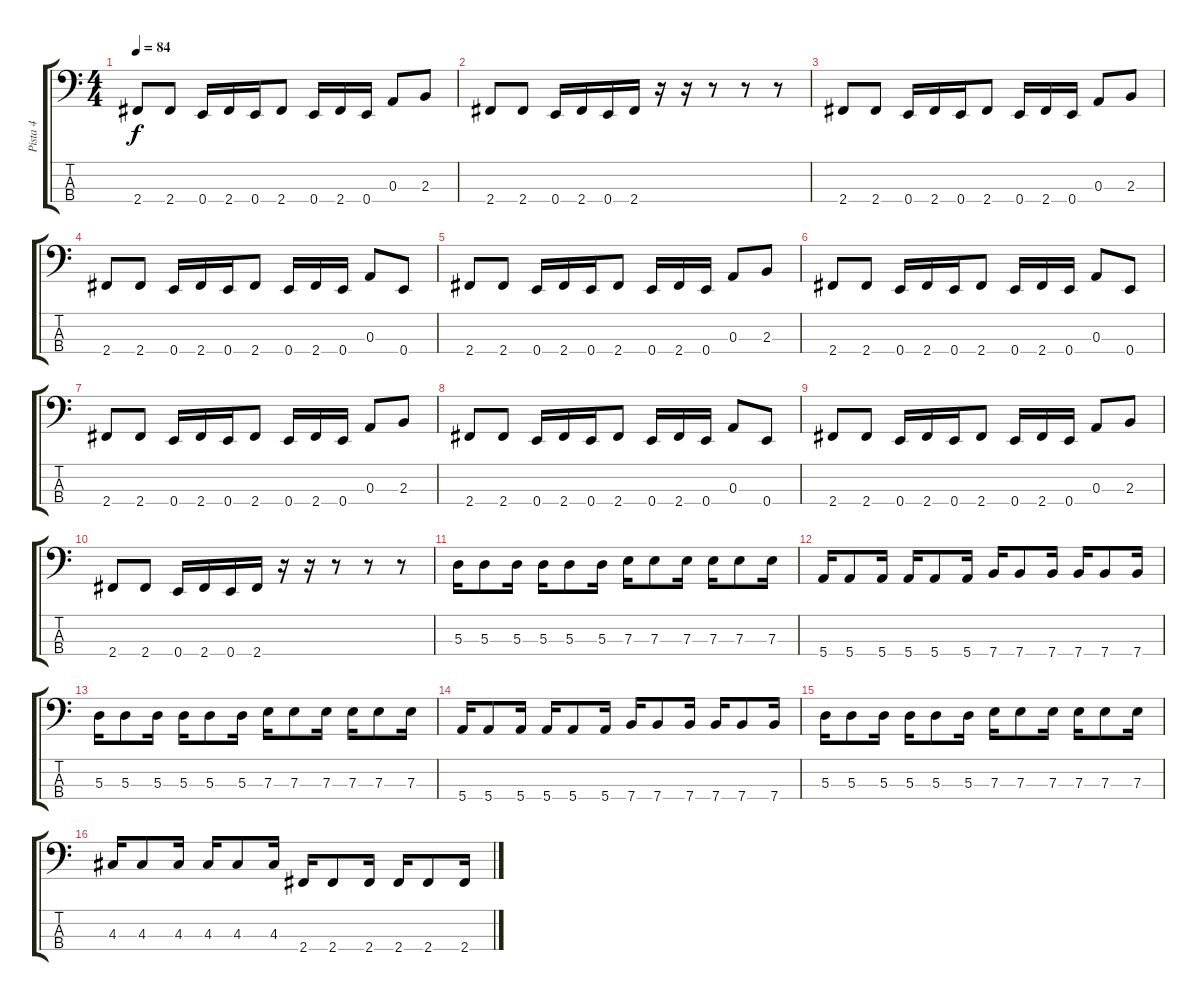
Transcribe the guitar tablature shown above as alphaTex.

\track ("Pista 4" "Pista 4") {instrument electricbassfinger}
\staff {score tabs}
\tuning (G2 D2 A1 E1) {hide}
\ts (4 4)
\tempo 84
\clef f4
\ks c
2.4.8{dy f} 2.4.8 0.4.16 2.4.16 0.4.16 2.4.8 0.4.16 2.4.16 0.4.16 0.3.8 2.3.8 |
2.4.8 2.4.8 0.4.16 2.4.16 0.4.16 2.4.16 r.16 r.16 r.8 r.8 r.8 |
2.4.8 2.4.8 0.4.16 2.4.16 0.4.16 2.4.8 0.4.16 2.4.16 0.4.16 0.3.8 2.3.8 |
2.4.8 2.4.8 0.4.16 2.4.16 0.4.16 2.4.8 0.4.16 2.4.16 0.4.16 0.3.8 0.4.8 |
2.4.8 2.4.8 0.4.16 2.4.16 0.4.16 2.4.8 0.4.16 2.4.16 0.4.16 0.3.8 2.3.8 |
2.4.8 2.4.8 0.4.16 2.4.16 0.4.16 2.4.8 0.4.16 2.4.16 0.4.16 0.3.8 0.4.8 |
2.4.8 2.4.8 0.4.16 2.4.16 0.4.16 2.4.8 0.4.16 2.4.16 0.4.16 0.3.8 2.3.8 |
2.4.8 2.4.8 0.4.16 2.4.16 0.4.16 2.4.8 0.4.16 2.4.16 0.4.16 0.3.8 0.4.8 |
2.4.8 2.4.8 0.4.16 2.4.16 0.4.16 2.4.8 0.4.16 2.4.16 0.4.16 0.3.8 2.3.8 |
2.4.8 2.4.8 0.4.16 2.4.16 0.4.16 2.4.16 r.16 r.16 r.8 r.8 r.8 |
5.3.16 5.3.8 5.3.16 5.3.16 5.3.8 5.3.16 7.3.16 7.3.8 7.3.16 7.3.16 7.3.8 7.3.16 |
5.4.16 5.4.8 5.4.16 5.4.16 5.4.8 5.4.16 7.4.16 7.4.8 7.4.16 7.4.16 7.4.8 7.4.16 |
5.3.16 5.3.8 5.3.16 5.3.16 5.3.8 5.3.16 7.3.16 7.3.8 7.3.16 7.3.16 7.3.8 7.3.16 |
5.4.16 5.4.8 5.4.16 5.4.16 5.4.8 5.4.16 7.4.16 7.4.8 7.4.16 7.4.16 7.4.8 7.4.16 |
5.3.16 5.3.8 5.3.16 5.3.16 5.3.8 5.3.16 7.3.16 7.3.8 7.3.16 7.3.16 7.3.8 7.3.16 |
4.3.16 4.3.8 4.3.16 4.3.16 4.3.8 4.3.16 2.4.16 2.4.8 2.4.16 2.4.16 2.4.8 2.4.16
